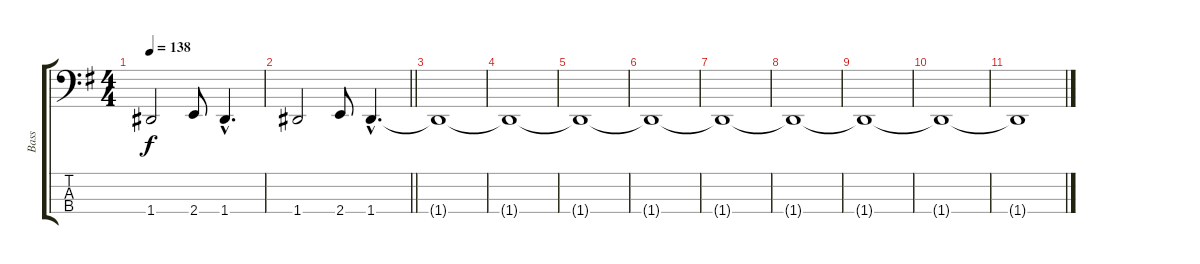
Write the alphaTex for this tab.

\track ("Bass" "Bass") {instrument electricbasspick}
\staff {score tabs}
\tuning (F2 C2 G1 D1) {hide}
\ts (4 4)
\tempo 138
\clef f4
\ks eminor
1.4.2{dy f} 2.4.8 1.4{hac}.4{d} |
\barLineRight lightlight
1.4.2 2.4.8 1.4{hac}.4{d} |
1.4{t}.1 |
1.4{t}.1 |
1.4{t}.1 |
1.4{t}.1 |
1.4{t}.1 |
1.4{t}.1 |
1.4{t}.1 |
1.4{t}.1 |
1.4{t}.1
